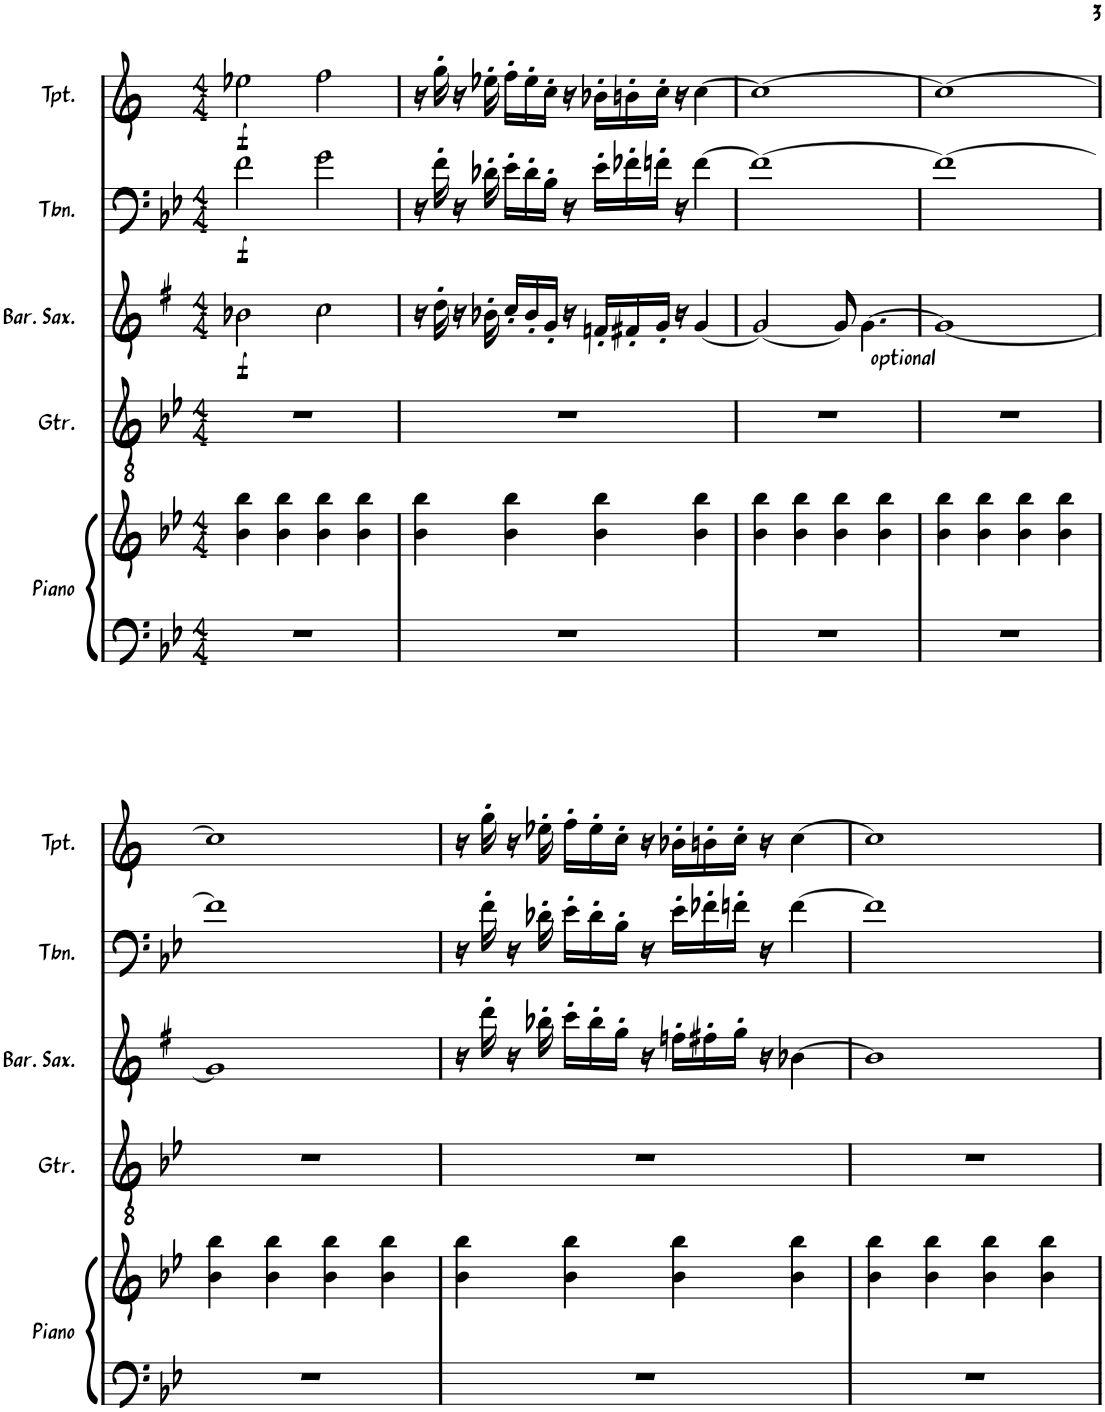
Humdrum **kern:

**kern	**kern	**kern	**kern	**dynam	**kern	**dynam	**kern	**dynam
*part5	*part5	*part4	*part3	*part3	*part2	*part2	*part1	*part1
*staff6	*staff5	*staff4	*staff3	*staff3	*staff2	*staff2	*staff1	*staff1
*I"Piano	*	*I"Guitar	*I"Baritone Saxophone	*	*I"Trombone	*	*I"Trumpet	*
*I'Piano	*	*I'Gtr.	*I'Bar. Sax.	*	*I'Tbn.	*	*I'Tpt.	*
!!LO:PB:g=z
*clefF4	*clefG2	*clefGv2	*clefG2	*	*clefF4	*	*clefG2	*
*	*	*	*Trd12c21	*	*	*	*Trd1c2	*
*k[b-e-]	*k[b-e-]	*k[b-e-]	*k[f#]	*	*k[b-e-]	*	*k[]	*
*M4/4	*M4/4	*M4/4	*M4/4	*	*M4/4	*	*M4/4	*
=13	=13	=13	=13	=13	=13	=13	=13	=13
!	!	!	!	!LO:DY:b	!	!LO:DY:b	!	!LO:DY:b
1r	4b-\ 4bb-\	1r	2b-X\	f	2f\	f	2ee-X\	f
.	4b-\ 4bb-\	.	.	.	.	.	.	.
.	4b-\ 4bb-\	.	2cc\	.	2g\	.	2ff\	.
.	4b-\ 4bb-\	.	.	.	.	.	.	.
=14	=14	=14	=14	=14	=14	=14	=14	=14
1r	4b-\ 4bb-\	1r	16r	.	16r	.	16r	.
.	.	.	16dd'\	.	16f'\	.	16gg'\	.
.	.	.	16r	.	16r	.	16r	.
.	.	.	16b-X'\	.	16d-X'\	.	16ee-X'\	.
.	4b-\ 4bb-\	.	16cc'/LL	.	16e-'\LL	.	16ff'\LL	.
.	.	.	16b-'/	.	16d-'\	.	16ee-'\	.
.	.	.	16g'/JJ	.	16B-'\JJ	.	16cc'\JJ	.
.	.	.	16r	.	16r	.	16r	.
.	4b-\ 4bb-\	.	16fn'/LL	.	16e-'\LL	.	16b-X'\LL	.
.	.	.	16f#X'/	.	16f-X'\	.	16bn'\	.
.	.	.	16g'/JJ	.	16fn'\JJ	.	16cc'\JJ	.
.	.	.	16r	.	16r	.	16r	.
.	4b-\ 4bb-\	.	[4g/	.	[4f\	.	[4cc\	.
=15	=15	=15	=15	=15	=15	=15	=15	=15
1r	4b-\ 4bb-\	1r	2g/_	.	1f_	.	1cc_	.
.	4b-\ 4bb-\	.	.	.	.	.	.	.
.	4b-\ 4bb-\	.	8g/]	.	.	.	.	.
!	!	!	!LO:TX:b:t=optional	!	!	!	!	!
.	.	.	[4.g\	.	.	.	.	.
.	4b-\ 4bb-\	.	.	.	.	.	.	.
=16	=16	=16	=16	=16	=16	=16	=16	=16
1r	4b-\ 4bb-\	1r	1g_	.	1f_	.	1cc_	.
.	4b-\ 4bb-\	.	.	.	.	.	.	.
.	4b-\ 4bb-\	.	.	.	.	.	.	.
.	4b-\ 4bb-\	.	.	.	.	.	.	.
!!LO:LB:g=z
=17	=17	=17	=17	=17	=17	=17	=17	=17
1r	4b-\ 4bb-\	1r	1g]	.	1f]	.	1cc]	.
.	4b-\ 4bb-\	.	.	.	.	.	.	.
.	4b-\ 4bb-\	.	.	.	.	.	.	.
.	4b-\ 4bb-\	.	.	.	.	.	.	.
=18	=18	=18	=18	=18	=18	=18	=18	=18
1r	4b-\ 4bb-\	1r	16r	.	16r	.	16r	.
.	.	.	16ddd'\	.	16f'\	.	16gg'\	.
.	.	.	16r	.	16r	.	16r	.
.	.	.	16bb-X'\	.	16d-X'\	.	16ee-X'\	.
.	4b-\ 4bb-\	.	16ccc'\LL	.	16e-'\LL	.	16ff'\LL	.
.	.	.	16bb-'\	.	16d-'\	.	16ee-'\	.
.	.	.	16gg'\JJ	.	16B-'\JJ	.	16cc'\JJ	.
.	.	.	16r	.	16r	.	16r	.
.	4b-\ 4bb-\	.	16ffn'\LL	.	16e-'\LL	.	16b-X'\LL	.
.	.	.	16ff#X'\	.	16f-X'\	.	16bn'\	.
.	.	.	16gg'\JJ	.	16fn'\JJ	.	16cc'\JJ	.
.	.	.	16r	.	16r	.	16r	.
.	4b-\ 4bb-\	.	[4b-X\	.	[4f\	.	[4cc\	.
=19	=19	=19	=19	=19	=19	=19	=19	=19
1r	4b-\ 4bb-\	1r	1b-]	.	1f]	.	1cc]	.
.	4b-\ 4bb-\	.	.	.	.	.	.	.
.	4b-\ 4bb-\	.	.	.	.	.	.	.
.	4b-\ 4bb-\	.	.	.	.	.	.	.
=	=	=	=	=	=	=	=	=
*-	*-	*-	*-	*-	*-	*-	*-	*-
